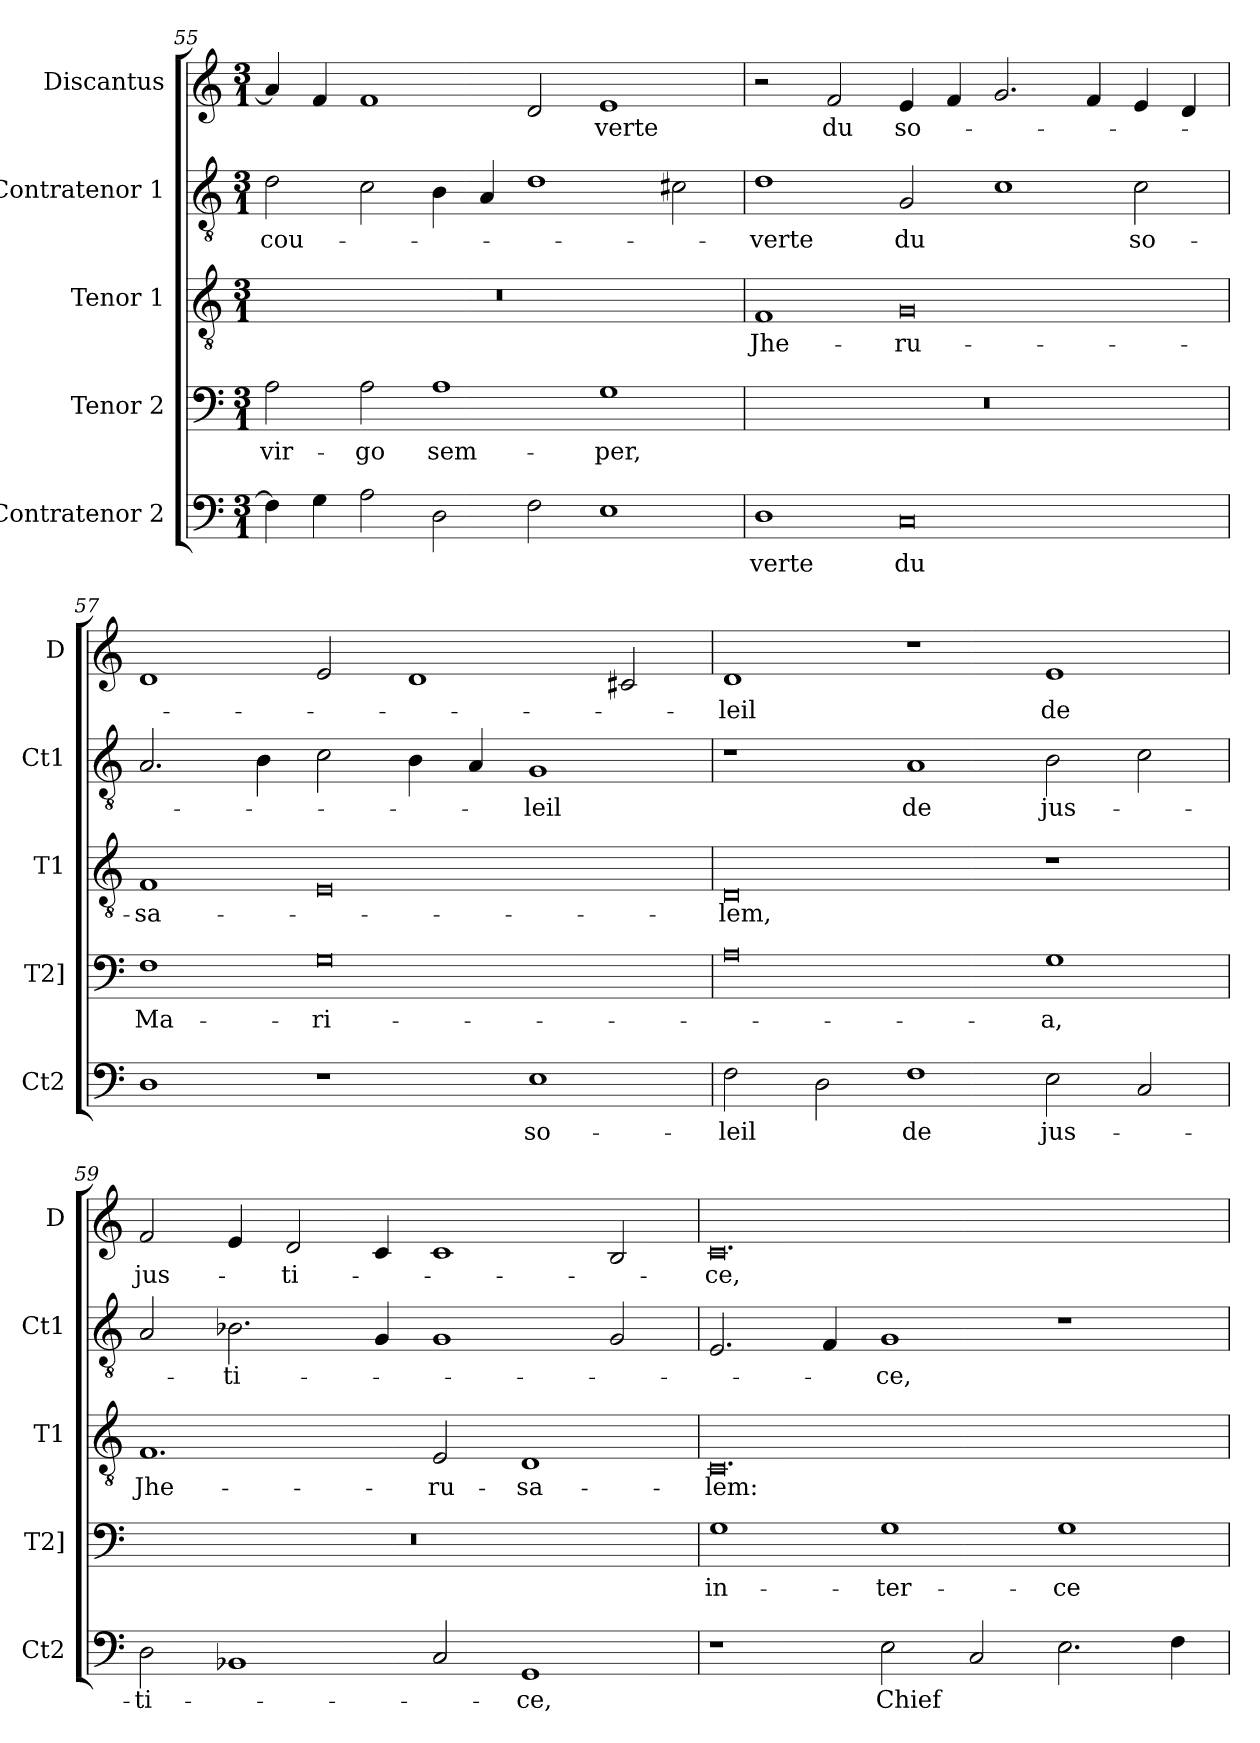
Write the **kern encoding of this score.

**kern	**text	**kern	**text	**kern	**text	**kern	**text	**kern	**text
*part5	*part5	*part4	*part4	*part3	*part3	*part2	*part2	*part1	*part1
*staff5	*staff5	*staff4	*staff4	*staff3	*staff3	*staff2	*staff2	*staff1	*staff1
*I"Contratenor 2	*	*I"Tenor 2	*	*I"Tenor 1	*	*I"Contratenor 1	*	*I"Discantus	*
*I'Ct2	*	*I'T2]	*	*I'T1	*	*I'Ct1	*	*I'D	*
*clefF4	*	*clefF4	*	*clefGv2	*	*clefGv2	*	*clefG2	*
*k[]	*	*k[]	*	*k[]	*	*k[]	*	*k[]	*
*M3/1	*	*M3/1	*	*M3/1	*	*M3/1	*	*M3/1	*
=55	=55	=55	=55	=55	=55	=55	=55	=55	=55
4F]	.	2A	vir-	0.r	.	2d	cou-	4a]	.
4G	.	.	.	.	.	.	.	4f	.
2A	.	2A	-go	.	.	2c	.	1f	.
2D	.	1A	sem-	.	.	4B	.	.	.
.	.	.	.	.	.	4A	.	.	.
2F	.	.	.	.	.	1d	.	2d	.
1E	.	1G	-per,	.	.	.	.	1e	-verte
.	.	.	.	.	.	2c#X	.	.	.
=56	=56	=56	=56	=56	=56	=56	=56	=56	=56
1D	-verte	0.r	.	1F	Jhe-	1d	-verte	2r	.
.	.	.	.	.	.	.	.	2f	du
0C	du	.	.	0G	-ru-	2G	du	4e	so-
.	.	.	.	.	.	.	.	4f	.
.	.	.	.	.	.	1c	.	2.g	.
.	.	.	.	.	.	.	.	4f	.
.	.	.	.	.	.	2c	so-	4e	.
.	.	.	.	.	.	.	.	4d	.
=57	=57	=57	=57	=57	=57	=57	=57	=57	=57
1D	.	1F	Ma-	1F	-sa-	2.A	.	1d	.
.	.	.	.	.	.	4B	.	.	.
1r	.	0G	-ri-	0E	.	2c	.	2e	.
.	.	.	.	.	.	4B	.	1d	.
.	.	.	.	.	.	4A	.	.	.
1E	so-	.	.	.	.	1G	-leil	.	.
.	.	.	.	.	.	.	.	2c#X	.
=58	=58	=58	=58	=58	=58	=58	=58	=58	=58
2F	-leil	0A	.	0D	-lem,	1r	.	1d	-leil
2D	.	.	.	.	.	.	.	.	.
1F	de	.	.	.	.	1A	de	1r	.
2E	jus-	1G	-a,	1r	.	2B	jus-	1e	de
2C	.	.	.	.	.	2c	.	.	.
=59	=59	=59	=59	=59	=59	=59	=59	=59	=59
2D	-ti-	0.r	.	1.F	Jhe-	2A	.	2f	jus-
1BB-X	.	.	.	.	.	2.B-X	-ti-	4e	.
.	.	.	.	.	.	.	.	2d	-ti-
.	.	.	.	.	.	4G	.	4c	.
2C	.	.	.	2E	-ru-	1G	.	1c	.
1GG	-ce,	.	.	1D	-sa-	.	.	.	.
.	.	.	.	.	.	2G	.	2B	.
=60	=60	=60	=60	=60	=60	=60	=60	=60	=60
1r	.	1G	in-	0.C	-lem:	2.E	.	0.c	-ce,
.	.	.	.	.	.	4F	.	.	.
2E	Chief	1G	-ter-	.	.	1G	-ce,	.	.
2C	.	.	.	.	.	.	.	.	.
2.E	.	1G	-ce-	.	.	1r	.	.	.
4F	.	.	.	.	.	.	.	.	.
=	=	=	=	=	=	=	=	=	=
*-	*-	*-	*-	*-	*-	*-	*-	*-	*-
